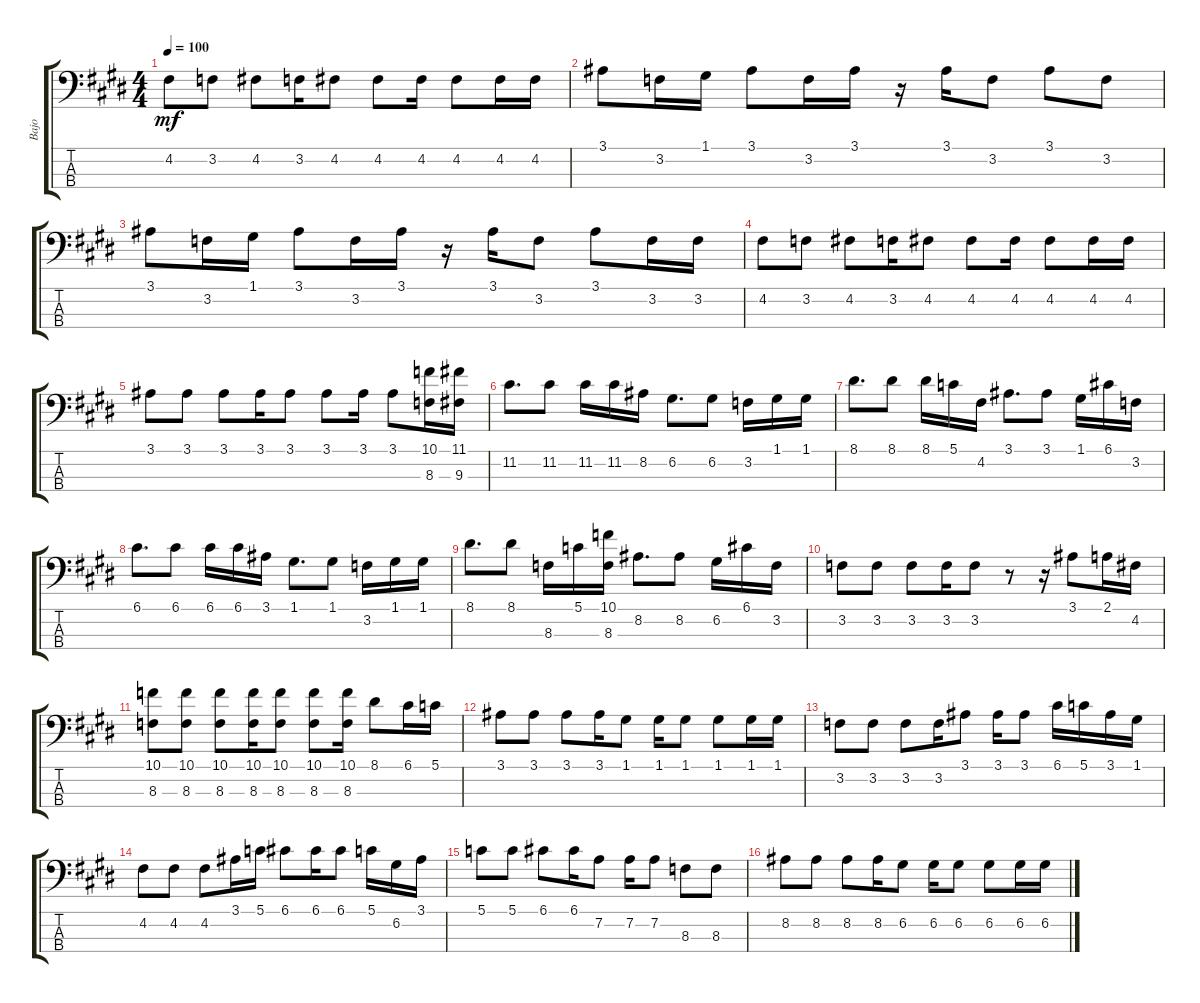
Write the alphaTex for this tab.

\track ("Bajo" "Bajo") {instrument electricbasspick}
\staff {score tabs}
\tuning (G2 D2 A1 E1) {hide}
\ts (4 4)
\tempo 100
\clef f4
\ks e
4.2.8{dy mf} 3.2.8 4.2.8 3.2.16 4.2.8 4.2.8 4.2.16 4.2.8 4.2.16 4.2.16 |
3.1.8 3.2.16 1.1.16 3.1.8 3.2.16 3.1.16 r.16 3.1.16 3.2.8 3.1.8 3.2.8 |
3.1.8 3.2.16 1.1.16 3.1.8 3.2.16 3.1.16 r.16 3.1.16 3.2.8 3.1.8 3.2.16 3.2.16 |
4.2.8 3.2.8 4.2.8 3.2.16 4.2.8 4.2.8 4.2.16 4.2.8 4.2.16 4.2.16 |
3.1.8 3.1.8 3.1.8 3.1.16 3.1.8 3.1.8 3.1.16 3.1.8 (10.1 8.3).16 (11.1 9.3).16 |
11.2.8{d} 11.2.8 11.2.16 11.2.16 8.2.16 6.2.8{d} 6.2.8 3.2.16 1.1.16 1.1.16 |
8.1.8{d} 8.1.8 8.1.16 5.1.16 4.2.16 3.1.8{d} 3.1.8 1.1.16 6.1.16 3.2.16 |
6.1.8{d} 6.1.8 6.1.16 6.1.16 3.1.16 1.1.8{d} 1.1.8 3.2.16 1.1.16 1.1.16 |
8.1.8{d} 8.1.8 8.3.16 5.1.16 (10.1 8.3).16 8.2.8{d} 8.2.8 6.2.16 6.1.16 3.2.16 |
3.2.8 3.2.8 3.2.8 3.2.16 3.2.8 r.8 r.16 3.1.8 2.1.16 4.2.16 |
(10.1 8.3).8 (10.1 8.3).8 (10.1 8.3).8 (10.1 8.3).16 (10.1 8.3).8 (10.1 8.3).8 (10.1 8.3).16 8.1.8 6.1.16 5.1.16 |
3.1.8 3.1.8 3.1.8 3.1.16 1.1.8 1.1.16 1.1.8 1.1.8 1.1.16 1.1.16 |
3.2.8 3.2.8 3.2.8 3.2.16 3.1.8 3.1.16 3.1.8 6.1.16 5.1.16 3.1.16 1.1.16 |
4.2.8 4.2.8 4.2.8 3.1.16 5.1.16 6.1.8 6.1.16 6.1.8 5.1.16 6.2.16 3.1.16 |
5.1.8 5.1.8 6.1.8 6.1.16 7.2.8 7.2.16 7.2.8 8.3.8 8.3.8 |
8.2.8 8.2.8 8.2.8 8.2.16 6.2.8 6.2.16 6.2.8 6.2.8 6.2.16 6.2.16
